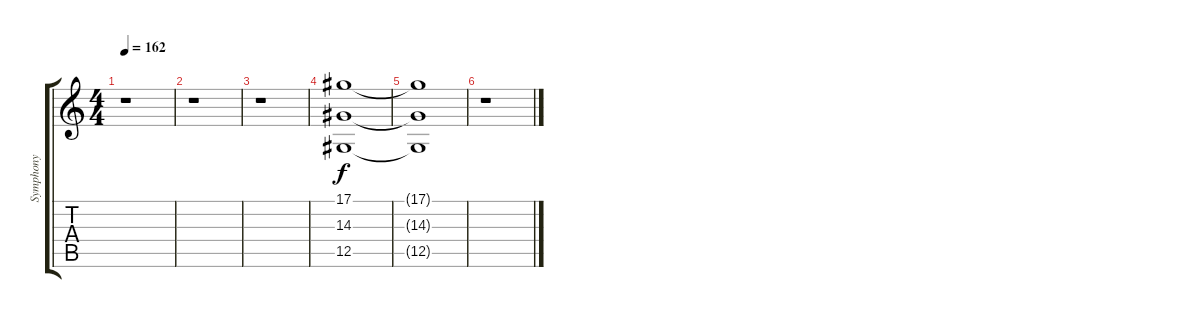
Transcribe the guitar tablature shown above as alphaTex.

\track ("Symphony" "Symphony") {instrument stringensemble1}
\staff {score tabs}
\tuning (Eb4 Bb3 Gb3 Db3 Ab2 Db2) {hide}
\ts (4 4)
\tempo 162
\clef g2
\ks c
r.1{dy f} |
r.1 |
r.1 |
(17.1 14.3 12.5).1 |
(17.1{t} 14.3{t} 12.5{t}).1 |
r.1
